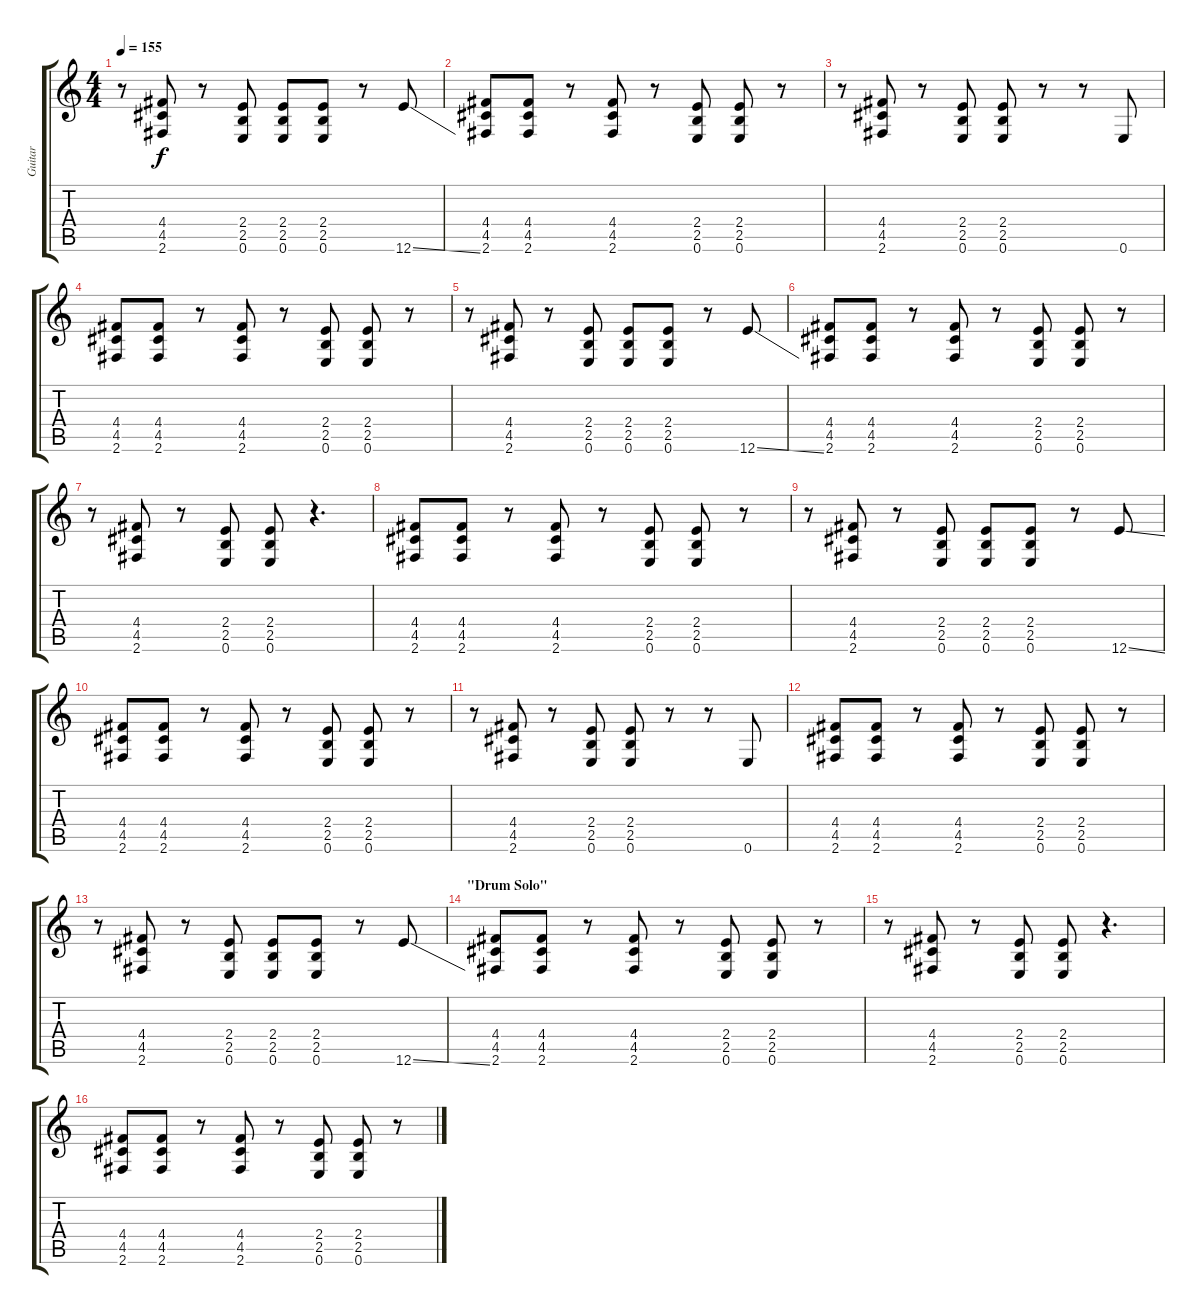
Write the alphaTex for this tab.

\track ("Guitar" "Guitar") {instrument distortionguitar}
\staff {score tabs}
\tuning (E4 B3 G3 D3 A2 E2) {hide}
\ts (4 4)
\tempo 155
\clef g2
\ks c
r.8{dy f} (4.4 4.5 2.6).8 r.8 (2.4 2.5 0.6).8 (2.4 2.5 0.6).8 (2.4 2.5 0.6).8 r.8 12.6{ss}.8 |
(4.4 4.5 2.6).8 (4.4 4.5 2.6).8 r.8 (4.4 4.5 2.6).8 r.8 (2.4 2.5 0.6).8 (2.4 2.5 0.6).8 r.8 |
r.8 (4.4 4.5 2.6).8 r.8 (2.4 2.5 0.6).8 (2.4 2.5 0.6).8 r.8 r.8 0.6.8 |
(4.4 4.5 2.6).8 (4.4 4.5 2.6).8 r.8 (4.4 4.5 2.6).8 r.8 (2.4 2.5 0.6).8 (2.4 2.5 0.6).8 r.8 |
r.8 (4.4 4.5 2.6).8 r.8 (2.4 2.5 0.6).8 (2.4 2.5 0.6).8 (2.4 2.5 0.6).8 r.8 12.6{ss}.8 |
(4.4 4.5 2.6).8 (4.4 4.5 2.6).8 r.8 (4.4 4.5 2.6).8 r.8 (2.4 2.5 0.6).8 (2.4 2.5 0.6).8 r.8 |
r.8 (4.4 4.5 2.6).8 r.8 (2.4 2.5 0.6).8 (2.4 2.5 0.6).8 r.4{d} |
(4.4 4.5 2.6).8 (4.4 4.5 2.6).8 r.8 (4.4 4.5 2.6).8 r.8 (2.4 2.5 0.6).8 (2.4 2.5 0.6).8 r.8 |
r.8 (4.4 4.5 2.6).8 r.8 (2.4 2.5 0.6).8 (2.4 2.5 0.6).8 (2.4 2.5 0.6).8 r.8 12.6{ss}.8 |
(4.4 4.5 2.6).8 (4.4 4.5 2.6).8 r.8 (4.4 4.5 2.6).8 r.8 (2.4 2.5 0.6).8 (2.4 2.5 0.6).8 r.8 |
r.8 (4.4 4.5 2.6).8 r.8 (2.4 2.5 0.6).8 (2.4 2.5 0.6).8 r.8 r.8 0.6.8 |
(4.4 4.5 2.6).8 (4.4 4.5 2.6).8 r.8 (4.4 4.5 2.6).8 r.8 (2.4 2.5 0.6).8 (2.4 2.5 0.6).8 r.8 |
r.8 (4.4 4.5 2.6).8 r.8 (2.4 2.5 0.6).8 (2.4 2.5 0.6).8 (2.4 2.5 0.6).8 r.8 12.6{ss}.8 |
\section ("" "\"Drum Solo\"")
(4.4 4.5 2.6).8 (4.4 4.5 2.6).8 r.8 (4.4 4.5 2.6).8 r.8 (2.4 2.5 0.6).8 (2.4 2.5 0.6).8 r.8 |
r.8 (4.4 4.5 2.6).8 r.8 (2.4 2.5 0.6).8 (2.4 2.5 0.6).8 r.4{d} |
(4.4 4.5 2.6).8 (4.4 4.5 2.6).8 r.8 (4.4 4.5 2.6).8 r.8 (2.4 2.5 0.6).8 (2.4 2.5 0.6).8 r.8
